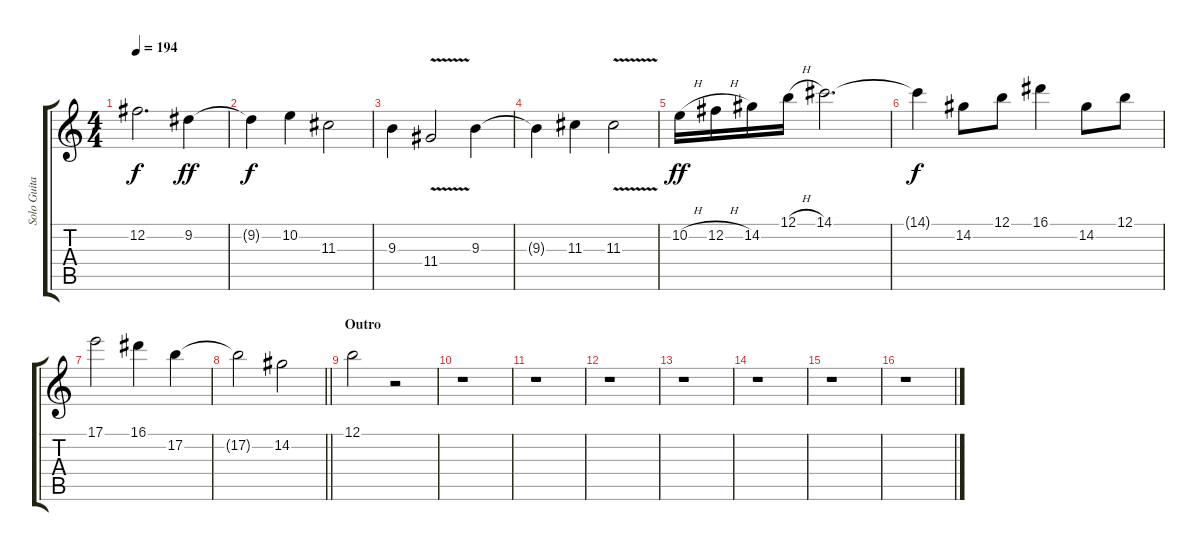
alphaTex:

\track ("Solo Guitar" "Solo Guita") {instrument distortionguitar}
\staff {score tabs}
\tuning (B3 Gb3 D3 A2 E2 B1) {hide}
\ts (4 4)
\tempo 194
\clef g2
\ks c
12.2{t}.2{d dy f} 9.2.4{dy ff} |
9.2{t}.4{dy f} 10.2.4 11.3.2 |
9.3.4 11.4{v}.2 9.3.4 |
9.3{t}.4 11.3.4 11.3{v}.2 |
10.2{h}.16{dy ff} 12.2{h}.16 14.2.16 12.1{h}.16 14.1.2{d} |
14.1{t}.4{dy f} 14.2.8 12.1.8 16.1.4 14.2.8 12.1.8 |
17.1.2{volume 0} 16.1.4 17.2.4 |
\barLineRight lightlight
17.2{t}.2 14.2.2 |
\section ("" "Outro")
12.1.2 r.2 |
r.1 |
r.1 |
r.1 |
r.1 |
r.1 |
r.1 |
r.1
